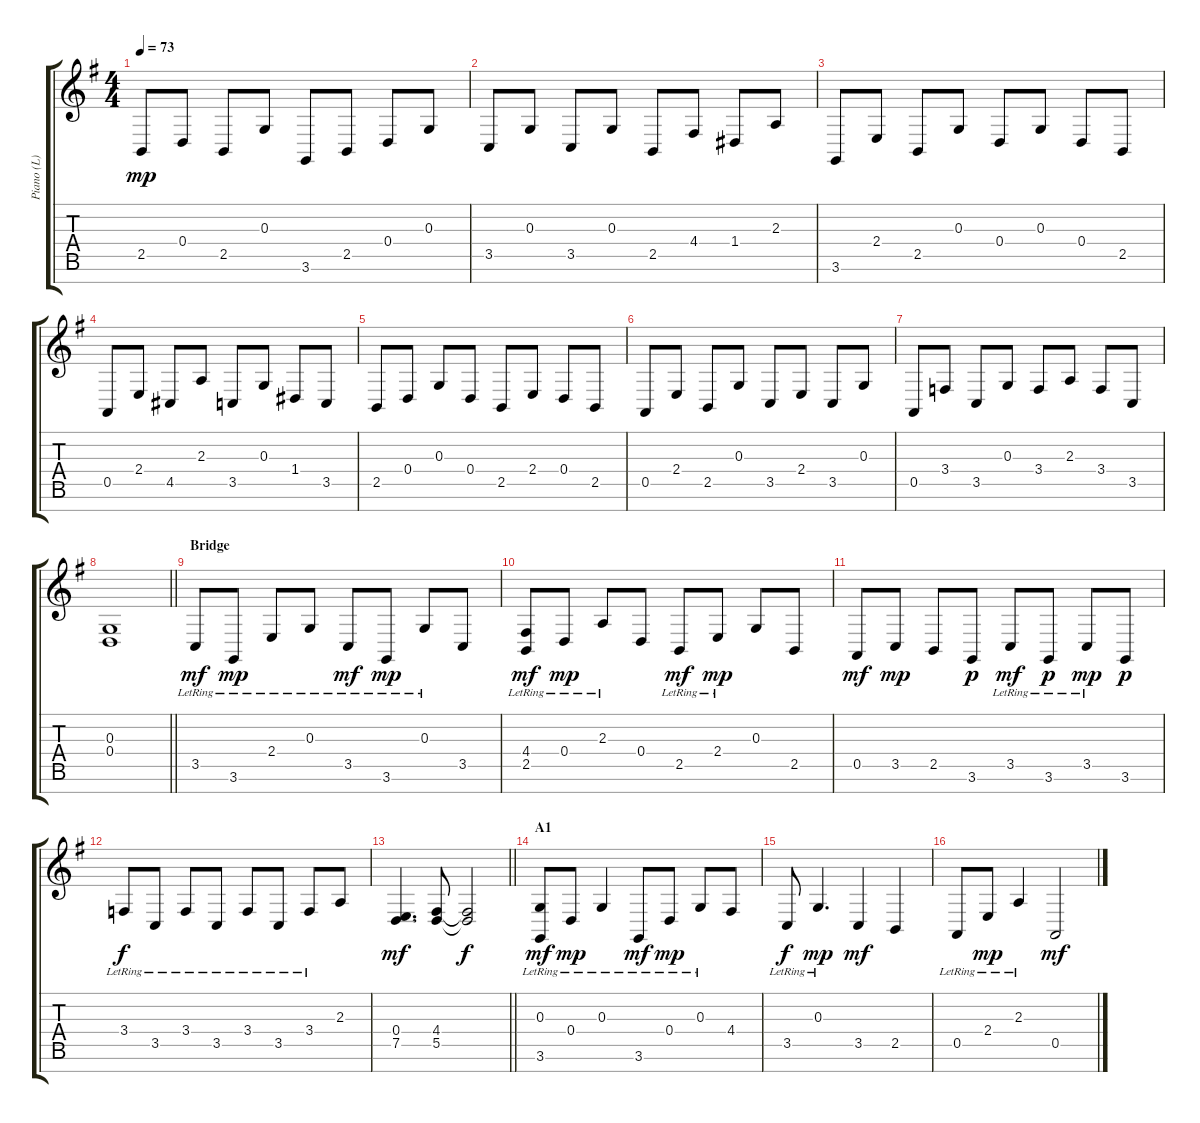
\track ("Piano (L)" "Piano (L)") {instrument acousticgrandpiano}
\staff {score tabs}
\tuning (E4 B3 G3 D3 A2 E2 B1) {hide}
\ts (4 4)
\tempo 73
\clef g2
\ks g
2.5.8{dy mp} 0.4.8 2.5.8 0.3.8 3.6.8 2.5.8 0.4.8 0.3.8 |
3.5.8 0.3.8 3.5.8 0.3.8 2.5.8 4.4.8 1.4.8 2.3.8 |
3.6.8 2.4.8 2.5.8 0.3.8 0.4.8 0.3.8 0.4.8 2.5.8 |
0.5.8 2.4.8 4.5.8 2.3.8 3.5.8 0.3.8 1.4.8 3.5.8 |
2.5.8 0.4.8 0.3.8 0.4.8 2.5.8 2.4.8 0.4.8 2.5.8 |
0.5.8 2.4.8 2.5.8 0.3.8 3.5.8 2.4.8 3.5.8 0.3.8 |
0.5.8 3.4.8 3.5.8 0.3.8 3.4.8 2.3.8 3.4.8 3.5.8 |
\barLineRight lightlight
(0.3 0.4).1 |
\section ("" "Bridge")
3.5{lr}.8{dy mf} 3.6{lr}.8{dy mp} 2.4{lr}.8 0.3{lr}.8 3.5{lr}.8{dy mf} 3.6{lr}.8{dy mp} 0.3{lr}.8 3.5.8 |
(4.4{lr} 2.5{lr}).8{dy mf} 0.4{lr}.8{dy mp} 2.3{lr}.8 0.4.8 2.5{lr}.8{dy mf} 2.4{lr}.8{dy mp} 0.3.8 2.5.8 |
0.5.8{dy mf} 3.5.8{dy mp} 2.5.8 3.6.8{dy p} 3.5{lr}.8{dy mf} 3.6{lr}.8{dy p} 3.5{lr}.8{dy mp} 3.6.8{dy p} |
3.4{lr}.8{dy f} 3.5{lr}.8 3.4{lr}.8 3.5{lr}.8 3.4{lr}.8 3.5{lr}.8 3.4{lr}.8 2.3.8 |
\barLineRight lightlight
(0.4 7.5).4{d dy mf} (4.4 5.5).8 (4.4{t} 5.5{t}).2{dy f} |
\section ("" "A1")
(0.3{lr} 3.6{lr}).8{dy mf} 0.4{lr}.8{dy mp} 0.3{lr}.4 3.6{lr}.8{dy mf} 0.4{lr}.8{dy mp} 0.3{lr}.8 4.4.8 |
3.5{lr}.8{dy f} 0.3{lr}.4{d dy mp} 3.5.4{dy mf} 2.5.4 |
0.5{lr}.8 2.4{lr}.8{dy mp} 2.3{lr}.4 0.5.2{dy mf}
